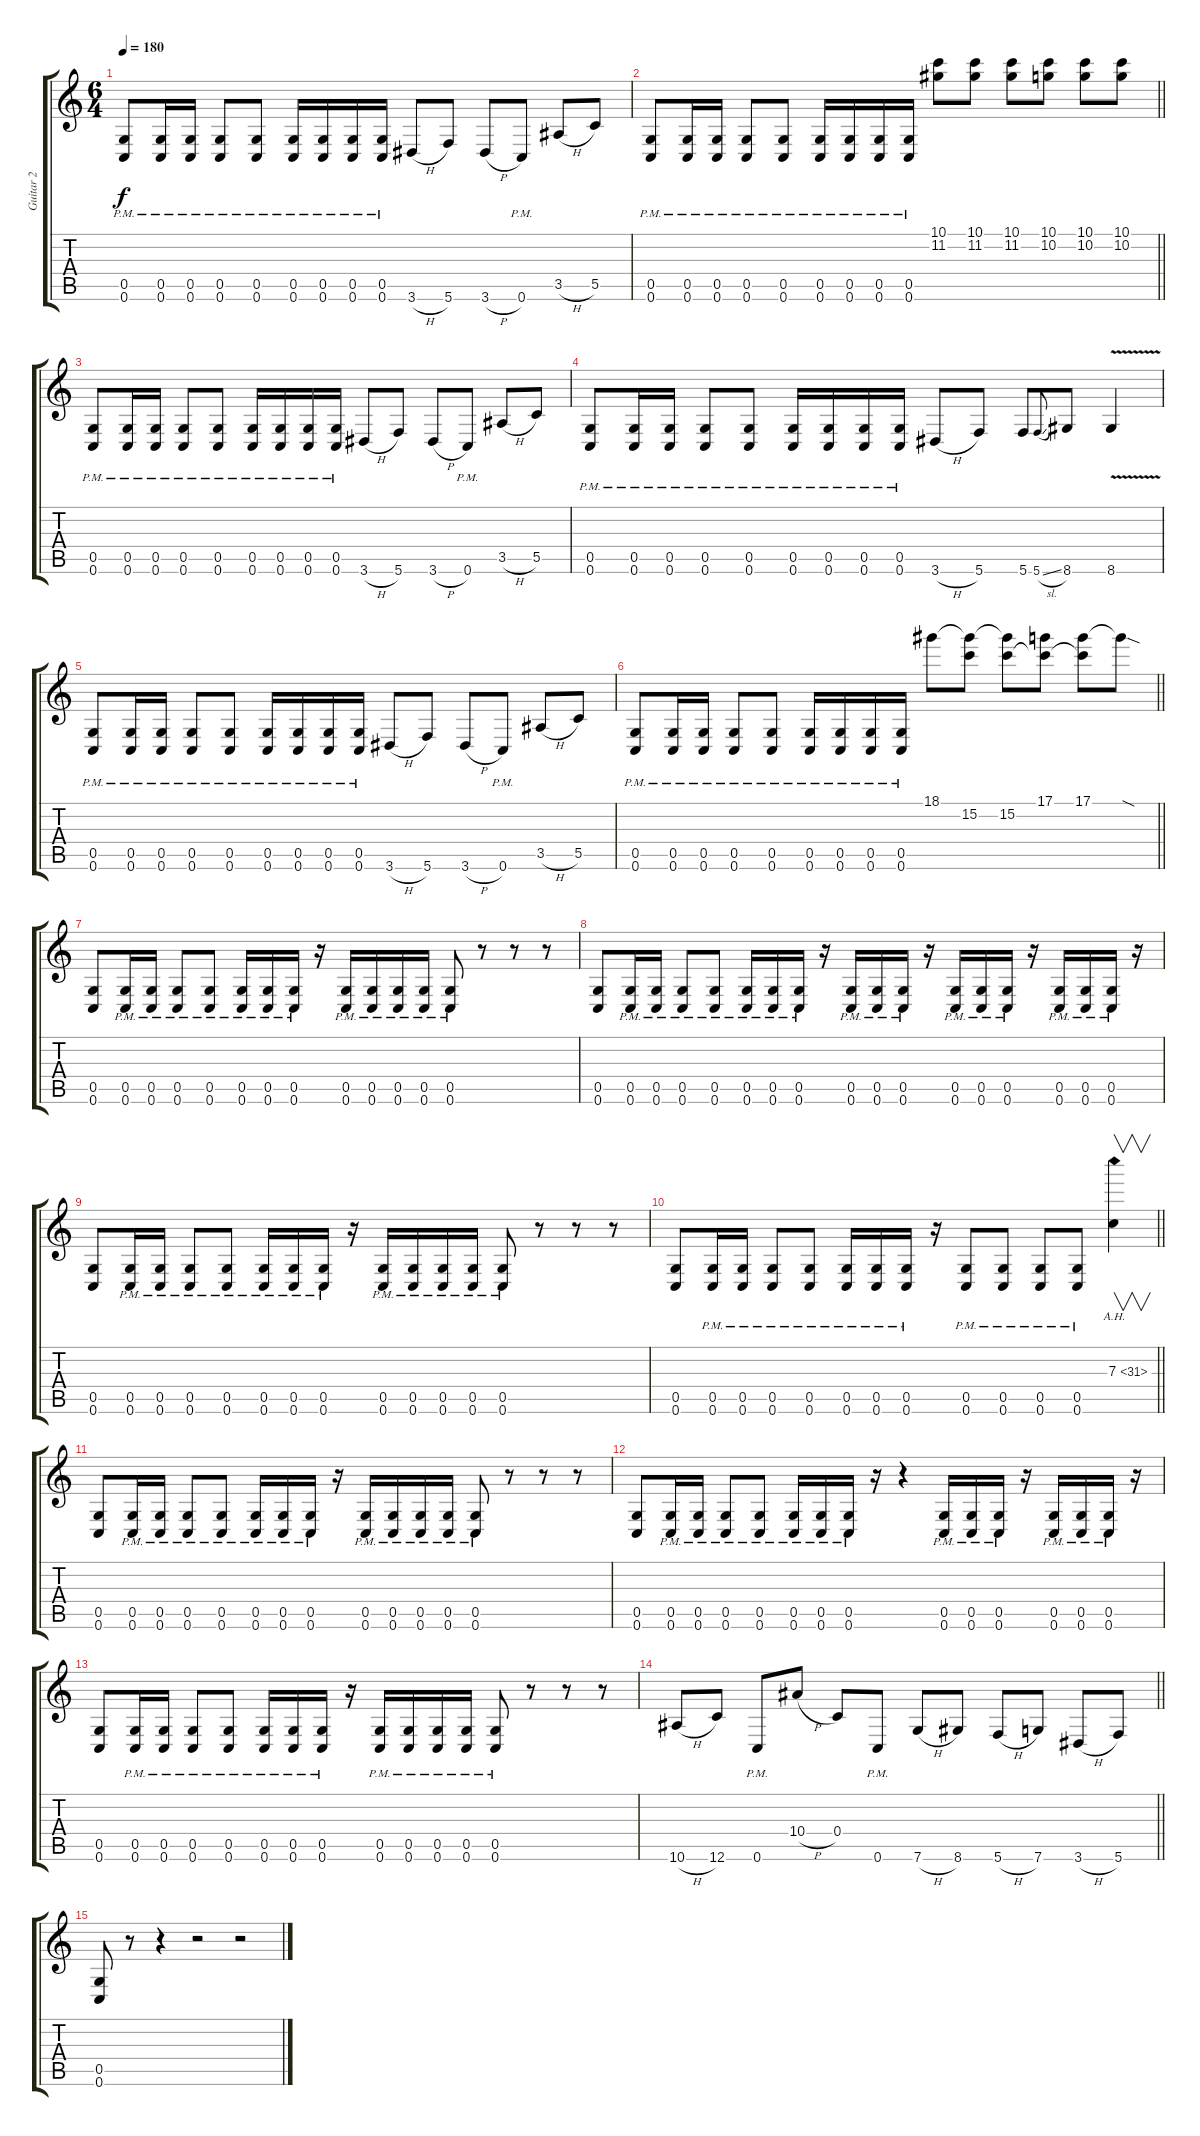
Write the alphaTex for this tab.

\track ("Guitar 2" "Guitar 2") {instrument distortionguitar}
\staff {score tabs}
\tuning (D4 A3 F3 C3 G2 C2) {hide}
\ts (6 4)
\tempo 180
\clef g2
\ks c
(0.5{pm} 0.6{pm}).8{dy f} (0.5{pm} 0.6{pm}).16 (0.5{pm} 0.6{pm}).16 (0.5{pm} 0.6{pm}).8 (0.5{pm} 0.6{pm}).8 (0.5{pm} 0.6{pm}).16 (0.5{pm} 0.6{pm}).16 (0.5{pm} 0.6{pm}).16 (0.5{pm} 0.6{pm}).16 3.6{h}.8 5.6.8 3.6{h}.8 0.6{pm}.8 3.5{h}.8 5.5.8 |
\barLineRight lightlight
(0.5{pm} 0.6{pm}).8 (0.5{pm} 0.6{pm}).16 (0.5{pm} 0.6{pm}).16 (0.5{pm} 0.6{pm}).8 (0.5{pm} 0.6{pm}).8 (0.5{pm} 0.6{pm}).16 (0.5{pm} 0.6{pm}).16 (0.5{pm} 0.6{pm}).16 (0.5{pm} 0.6{pm}).16 (10.1 11.2).8 (10.1 11.2).8 (10.1 11.2).8 (10.1 10.2).8 (10.1 10.2).8 (10.1 10.2).8 |
(0.5{pm} 0.6{pm}).8 (0.5{pm} 0.6{pm}).16 (0.5{pm} 0.6{pm}).16 (0.5{pm} 0.6{pm}).8 (0.5{pm} 0.6{pm}).8 (0.5{pm} 0.6{pm}).16 (0.5{pm} 0.6{pm}).16 (0.5{pm} 0.6{pm}).16 (0.5{pm} 0.6{pm}).16 3.6{h}.8 5.6.8 3.6{h}.8 0.6{pm}.8 3.5{h}.8 5.5.8 |
(0.5{pm} 0.6{pm}).8 (0.5{pm} 0.6{pm}).16 (0.5{pm} 0.6{pm}).16 (0.5{pm} 0.6{pm}).8 (0.5{pm} 0.6{pm}).8 (0.5{pm} 0.6{pm}).16 (0.5{pm} 0.6{pm}).16 (0.5{pm} 0.6{pm}).16 (0.5{pm} 0.6{pm}).16 3.6{h}.8 5.6.8 5.6.8 5.6{sl}.8{gr onbeat} 8.6.8 8.6{v}.4 |
(0.5{pm} 0.6{pm}).8 (0.5{pm} 0.6{pm}).16 (0.5{pm} 0.6{pm}).16 (0.5{pm} 0.6{pm}).8 (0.5{pm} 0.6{pm}).8 (0.5{pm} 0.6{pm}).16 (0.5{pm} 0.6{pm}).16 (0.5{pm} 0.6{pm}).16 (0.5{pm} 0.6{pm}).16 3.6{h}.8 5.6.8 3.6{h}.8 0.6{pm}.8 3.5{h}.8 5.5.8 |
\barLineRight lightlight
(0.5{pm} 0.6{pm}).8 (0.5{pm} 0.6{pm}).16 (0.5{pm} 0.6{pm}).16 (0.5{pm} 0.6{pm}).8 (0.5{pm} 0.6{pm}).8 (0.5{pm} 0.6{pm}).16 (0.5{pm} 0.6{pm}).16 (0.5{pm} 0.6{pm}).16 (0.5{pm} 0.6{pm}).16 18.1.8 (18.1{t} 15.2).8 (18.1{t} 15.2).8 (17.1 15.2{t}).8 (17.1 15.2{t}).8 17.1{sod t}.8 |
(0.5 0.6).8 (0.5{pm} 0.6{pm}).16 (0.5{pm} 0.6{pm}).16 (0.5{pm} 0.6{pm}).8 (0.5{pm} 0.6{pm}).8 (0.5{pm} 0.6{pm}).16 (0.5{pm} 0.6{pm}).16 (0.5{pm} 0.6{pm}).16 r.16 (0.5{pm} 0.6{pm}).16 (0.5{pm} 0.6{pm}).16 (0.5{pm} 0.6{pm}).16 (0.5{pm} 0.6{pm}).16 (0.5{pm} 0.6{pm}).8 r.8 r.8 r.8 |
(0.5 0.6).8 (0.5{pm} 0.6{pm}).16 (0.5{pm} 0.6{pm}).16 (0.5{pm} 0.6{pm}).8 (0.5{pm} 0.6{pm}).8 (0.5{pm} 0.6{pm}).16 (0.5{pm} 0.6{pm}).16 (0.5{pm} 0.6{pm}).16 r.16 (0.5{pm} 0.6{pm}).16 (0.5{pm} 0.6{pm}).16 (0.5{pm} 0.6{pm}).16 r.16 (0.5{pm} 0.6{pm}).16 (0.5{pm} 0.6{pm}).16 (0.5{pm} 0.6{pm}).16 r.16 (0.5{pm} 0.6{pm}).16 (0.5{pm} 0.6{pm}).16 (0.5{pm} 0.6{pm}).16 r.16 |
(0.5 0.6).8 (0.5{pm} 0.6{pm}).16 (0.5{pm} 0.6{pm}).16 (0.5{pm} 0.6{pm}).8 (0.5{pm} 0.6{pm}).8 (0.5{pm} 0.6{pm}).16 (0.5{pm} 0.6{pm}).16 (0.5{pm} 0.6{pm}).16 r.16 (0.5{pm} 0.6{pm}).16 (0.5{pm} 0.6{pm}).16 (0.5{pm} 0.6{pm}).16 (0.5{pm} 0.6{pm}).16 (0.5{pm} 0.6{pm}).8 r.8 r.8 r.8 |
\barLineRight lightlight
(0.5 0.6).8 (0.5{pm} 0.6{pm}).16 (0.5{pm} 0.6{pm}).16 (0.5{pm} 0.6{pm}).8 (0.5{pm} 0.6{pm}).8 (0.5{pm} 0.6{pm}).16 (0.5{pm} 0.6{pm}).16 (0.5{pm} 0.6{pm}).16 r.16 (0.5{pm} 0.6{pm}).8 (0.5{pm} 0.6{pm}).8 (0.5{pm} 0.6{pm}).8 (0.5{pm} 0.6{pm}).8 7.3{ah 24}.4{v} |
(0.5 0.6).8 (0.5{pm} 0.6{pm}).16 (0.5{pm} 0.6{pm}).16 (0.5{pm} 0.6{pm}).8 (0.5{pm} 0.6{pm}).8 (0.5{pm} 0.6{pm}).16 (0.5{pm} 0.6{pm}).16 (0.5{pm} 0.6{pm}).16 r.16 (0.5{pm} 0.6{pm}).16 (0.5{pm} 0.6{pm}).16 (0.5{pm} 0.6{pm}).16 (0.5{pm} 0.6{pm}).16 (0.5{pm} 0.6{pm}).8 r.8 r.8 r.8 |
(0.5 0.6).8 (0.5{pm} 0.6{pm}).16 (0.5{pm} 0.6{pm}).16 (0.5{pm} 0.6{pm}).8 (0.5{pm} 0.6{pm}).8 (0.5{pm} 0.6{pm}).16 (0.5{pm} 0.6{pm}).16 (0.5{pm} 0.6{pm}).16 r.16 r.4 (0.5{pm} 0.6{pm}).16 (0.5{pm} 0.6{pm}).16 (0.5{pm} 0.6{pm}).16 r.16 (0.5{pm} 0.6{pm}).16 (0.5{pm} 0.6{pm}).16 (0.5{pm} 0.6{pm}).16 r.16 |
(0.5 0.6).8 (0.5{pm} 0.6{pm}).16 (0.5{pm} 0.6{pm}).16 (0.5{pm} 0.6{pm}).8 (0.5{pm} 0.6{pm}).8 (0.5{pm} 0.6{pm}).16 (0.5{pm} 0.6{pm}).16 (0.5{pm} 0.6{pm}).16 r.16 (0.5{pm} 0.6{pm}).16 (0.5{pm} 0.6{pm}).16 (0.5{pm} 0.6{pm}).16 (0.5{pm} 0.6{pm}).16 (0.5{pm} 0.6{pm}).8 r.8 r.8 r.8 |
\barLineRight lightlight
10.6{h}.8 12.6.8 0.6{pm}.8 10.4{h}.8 0.4.8 0.6{pm}.8 7.6{h}.8 8.6.8 5.6{h}.8 7.6.8 3.6{h}.8 5.6.8 |
(0.5 0.6).8 r.8 r.4 r.2 r.2
